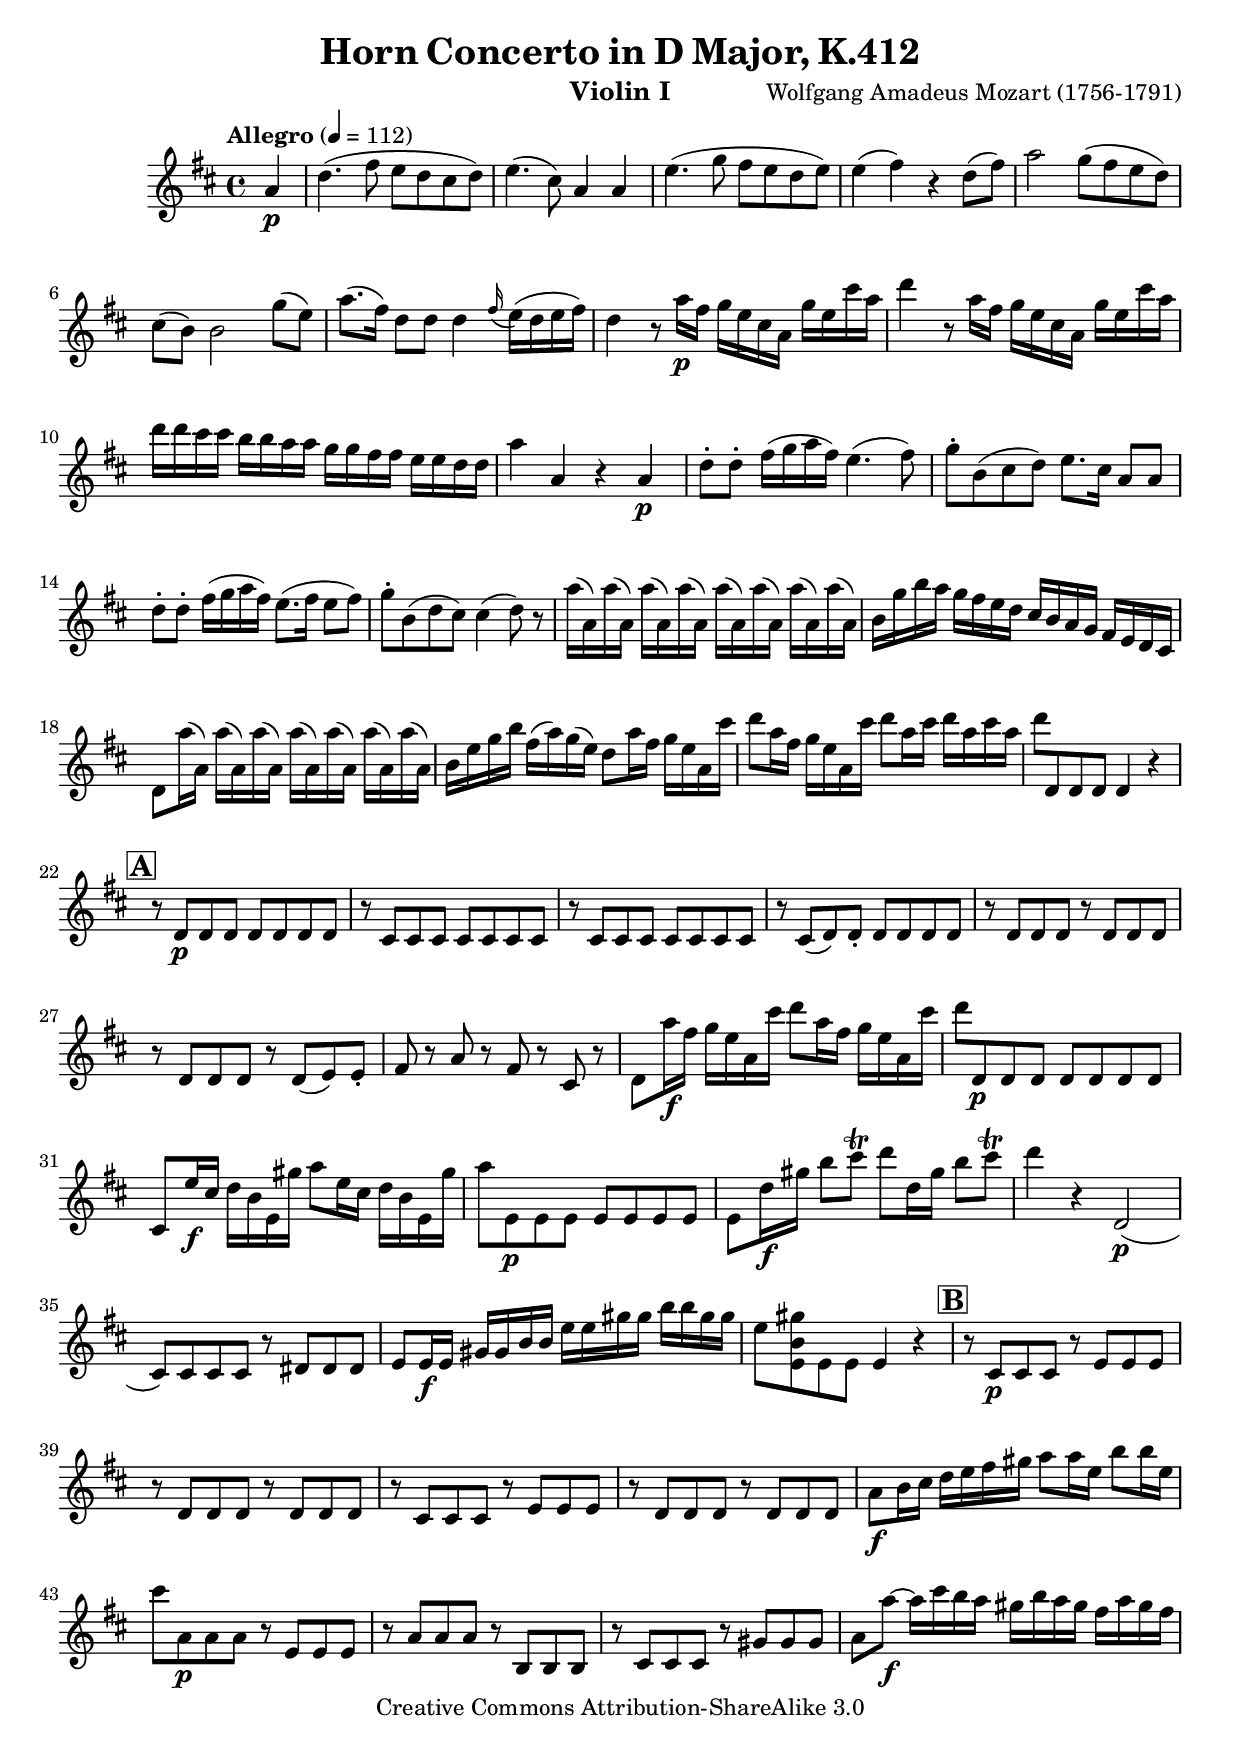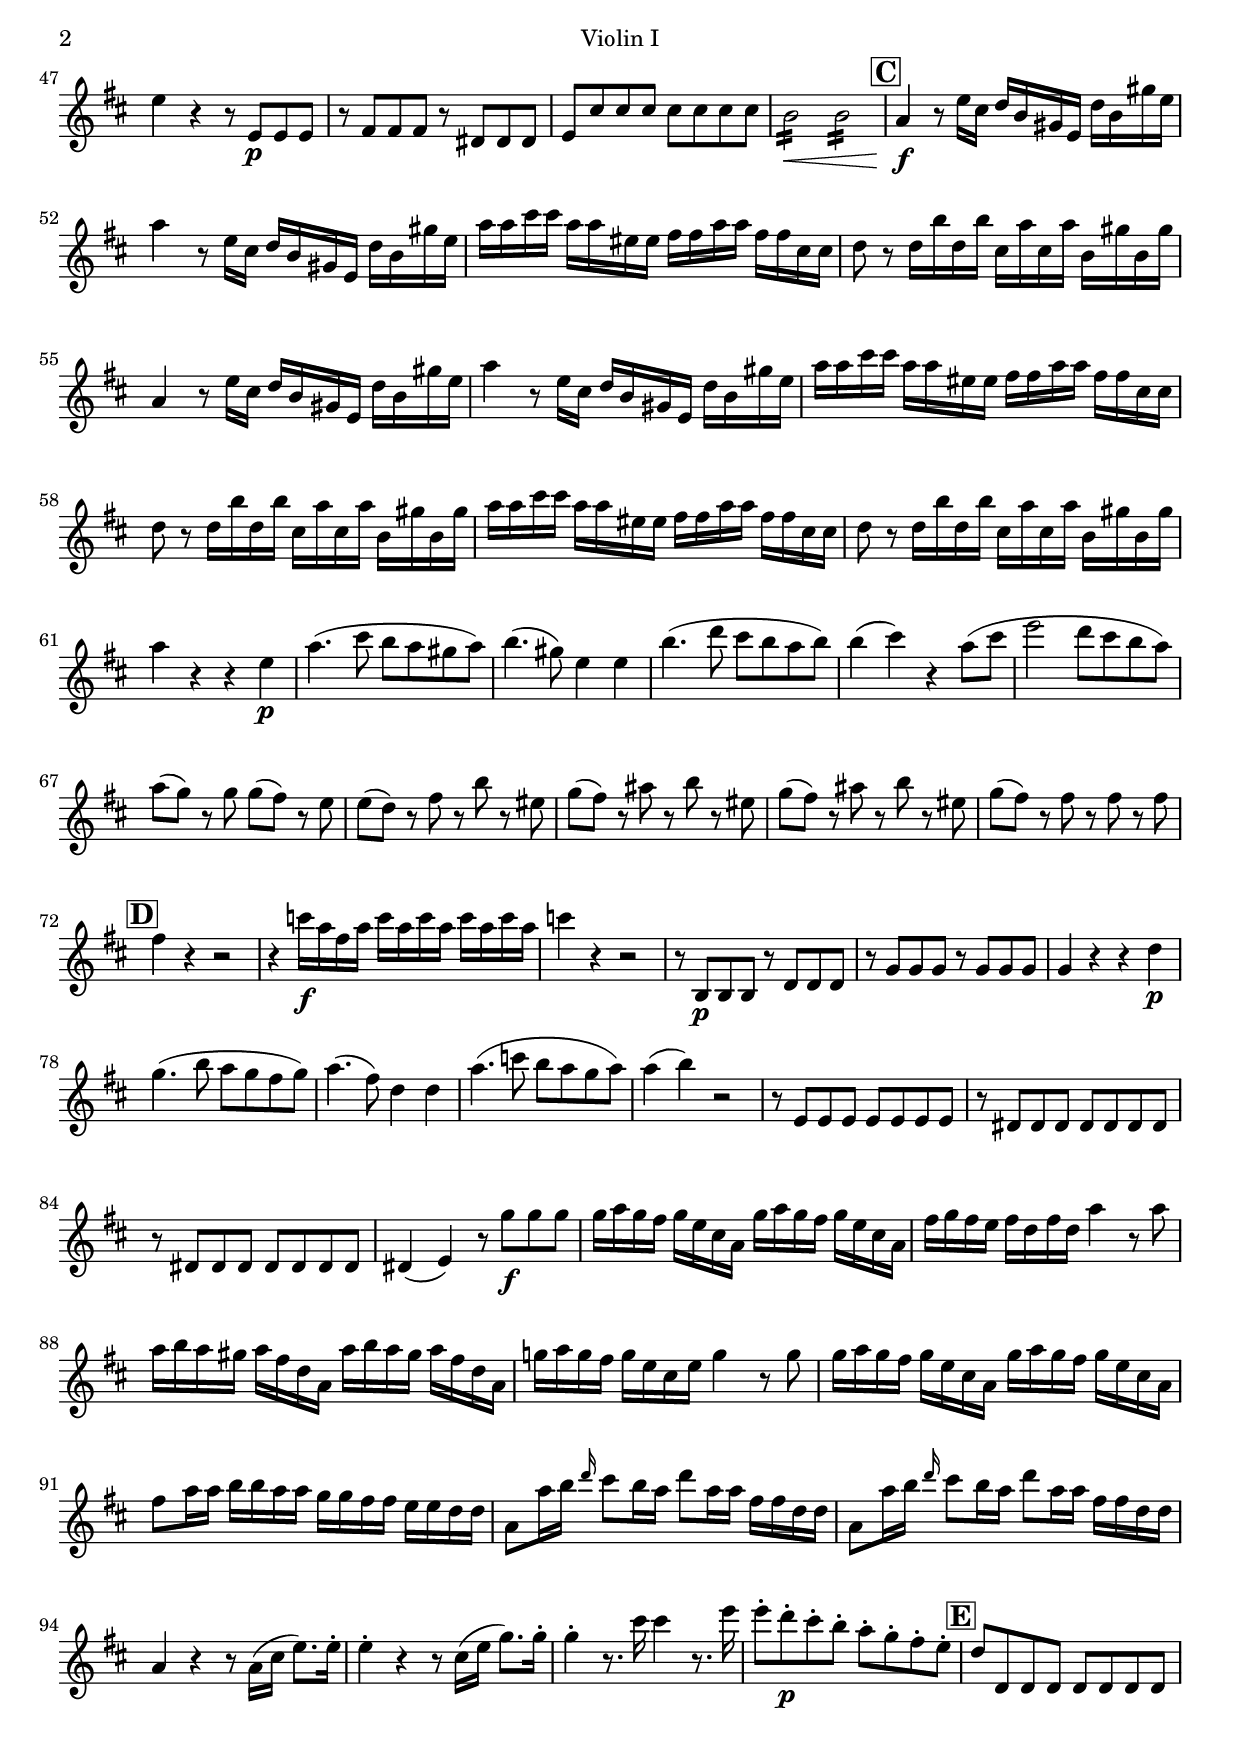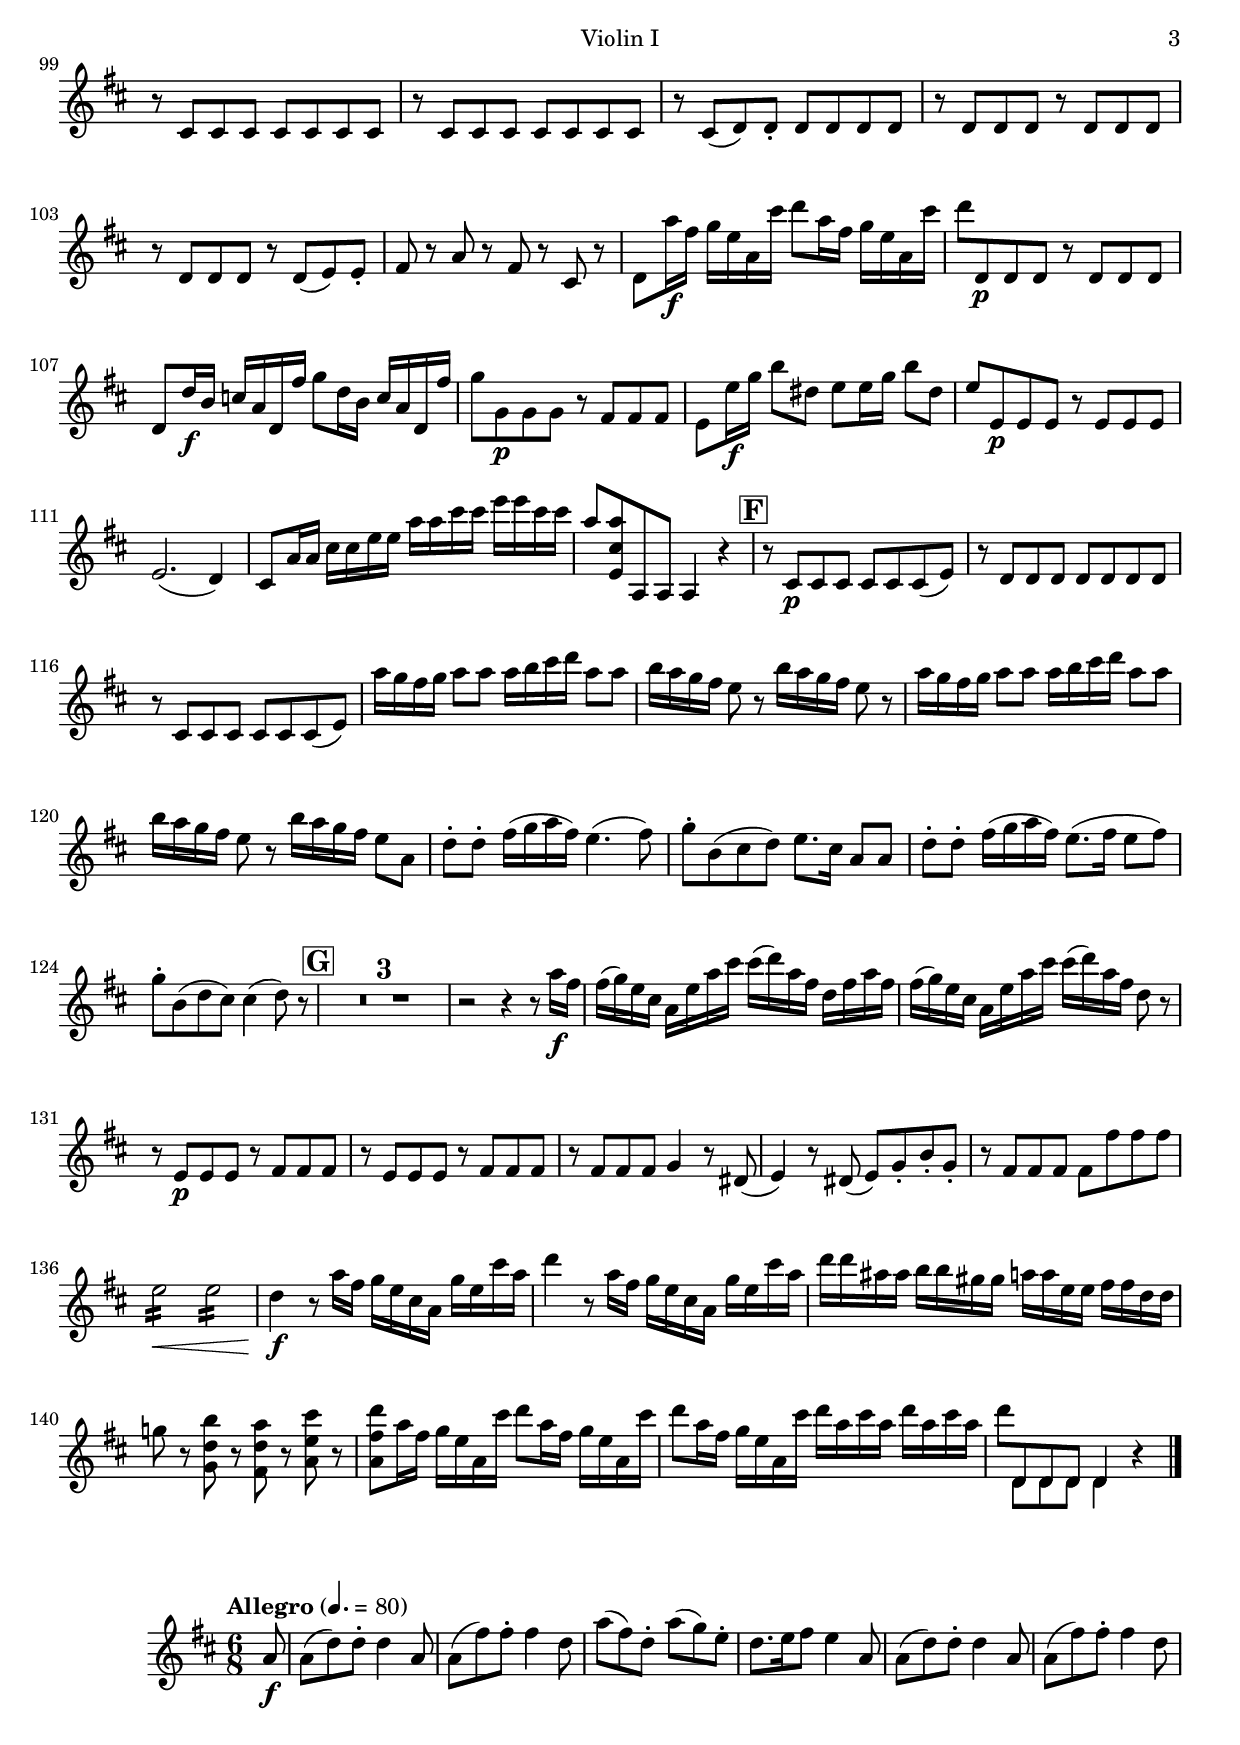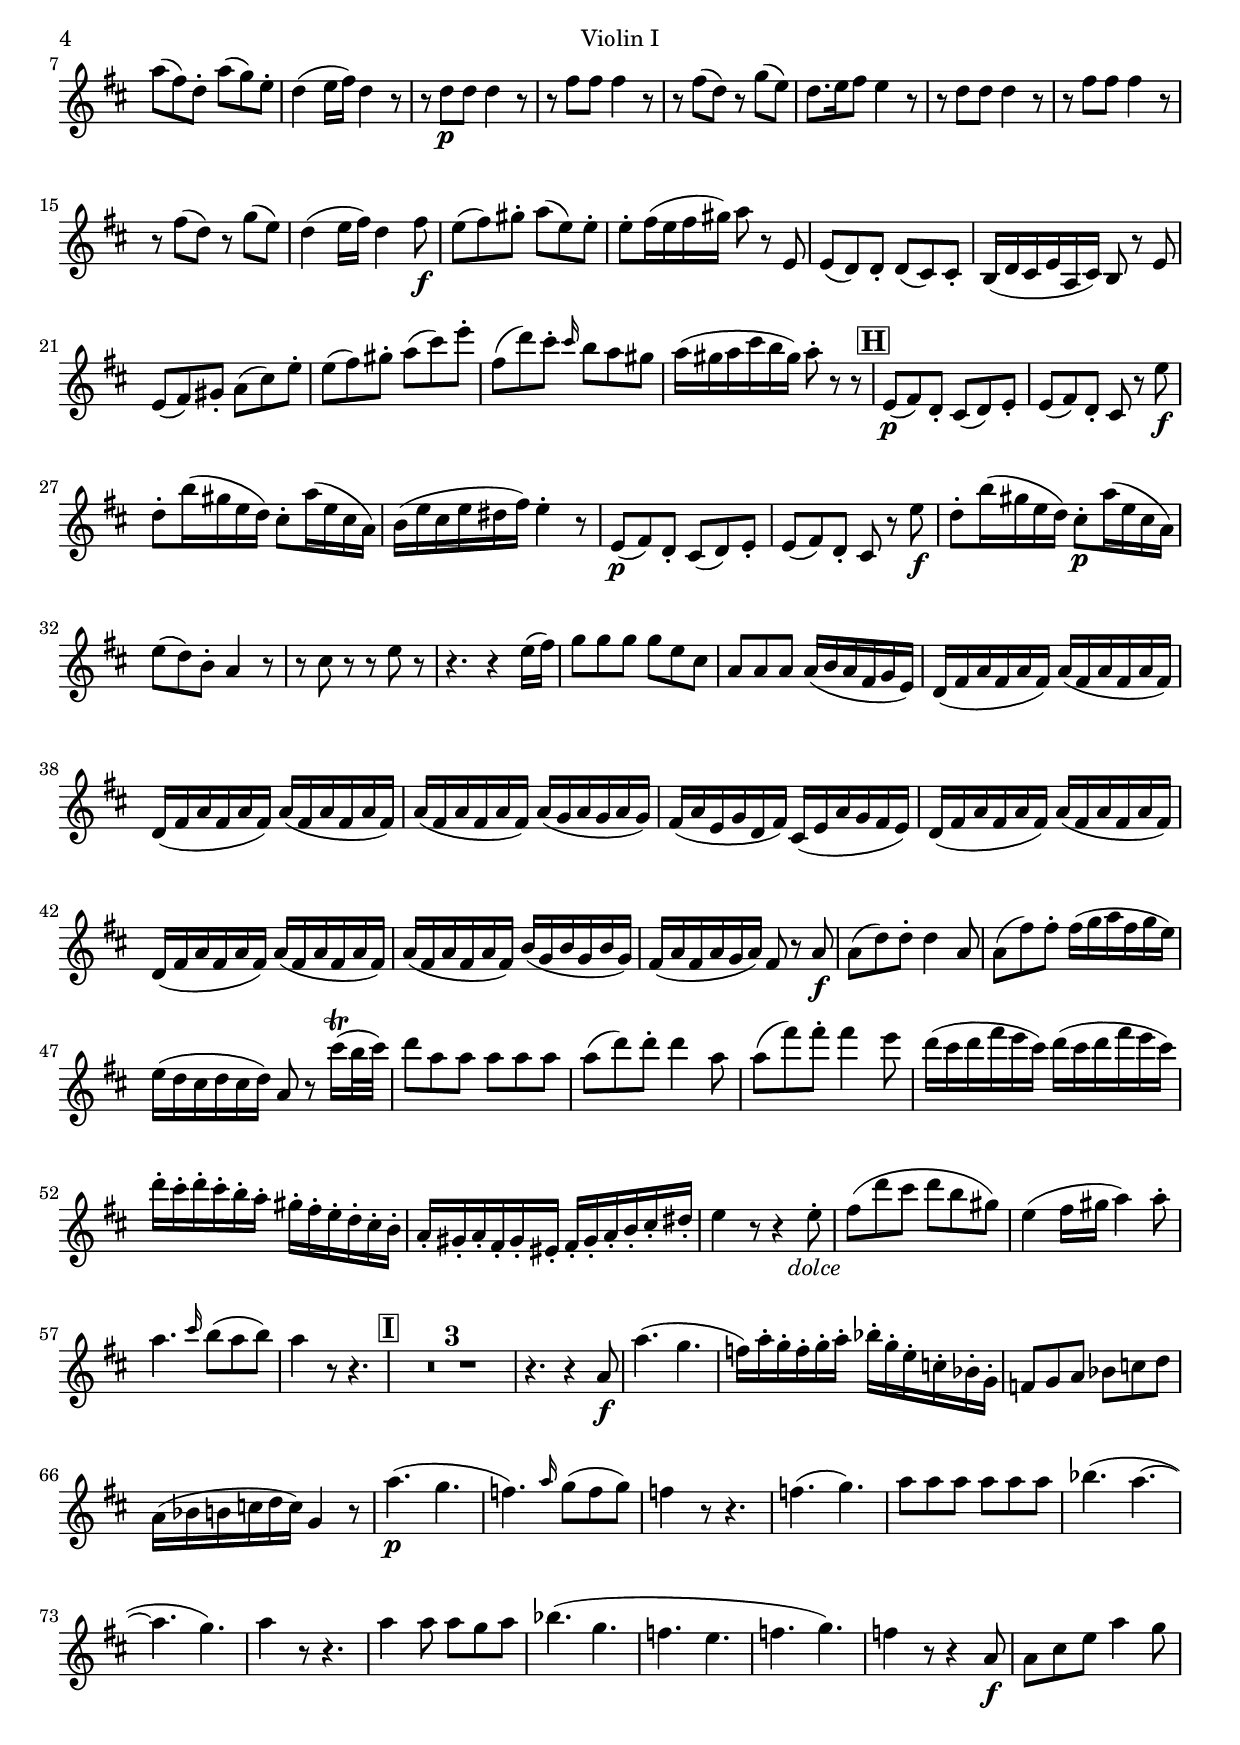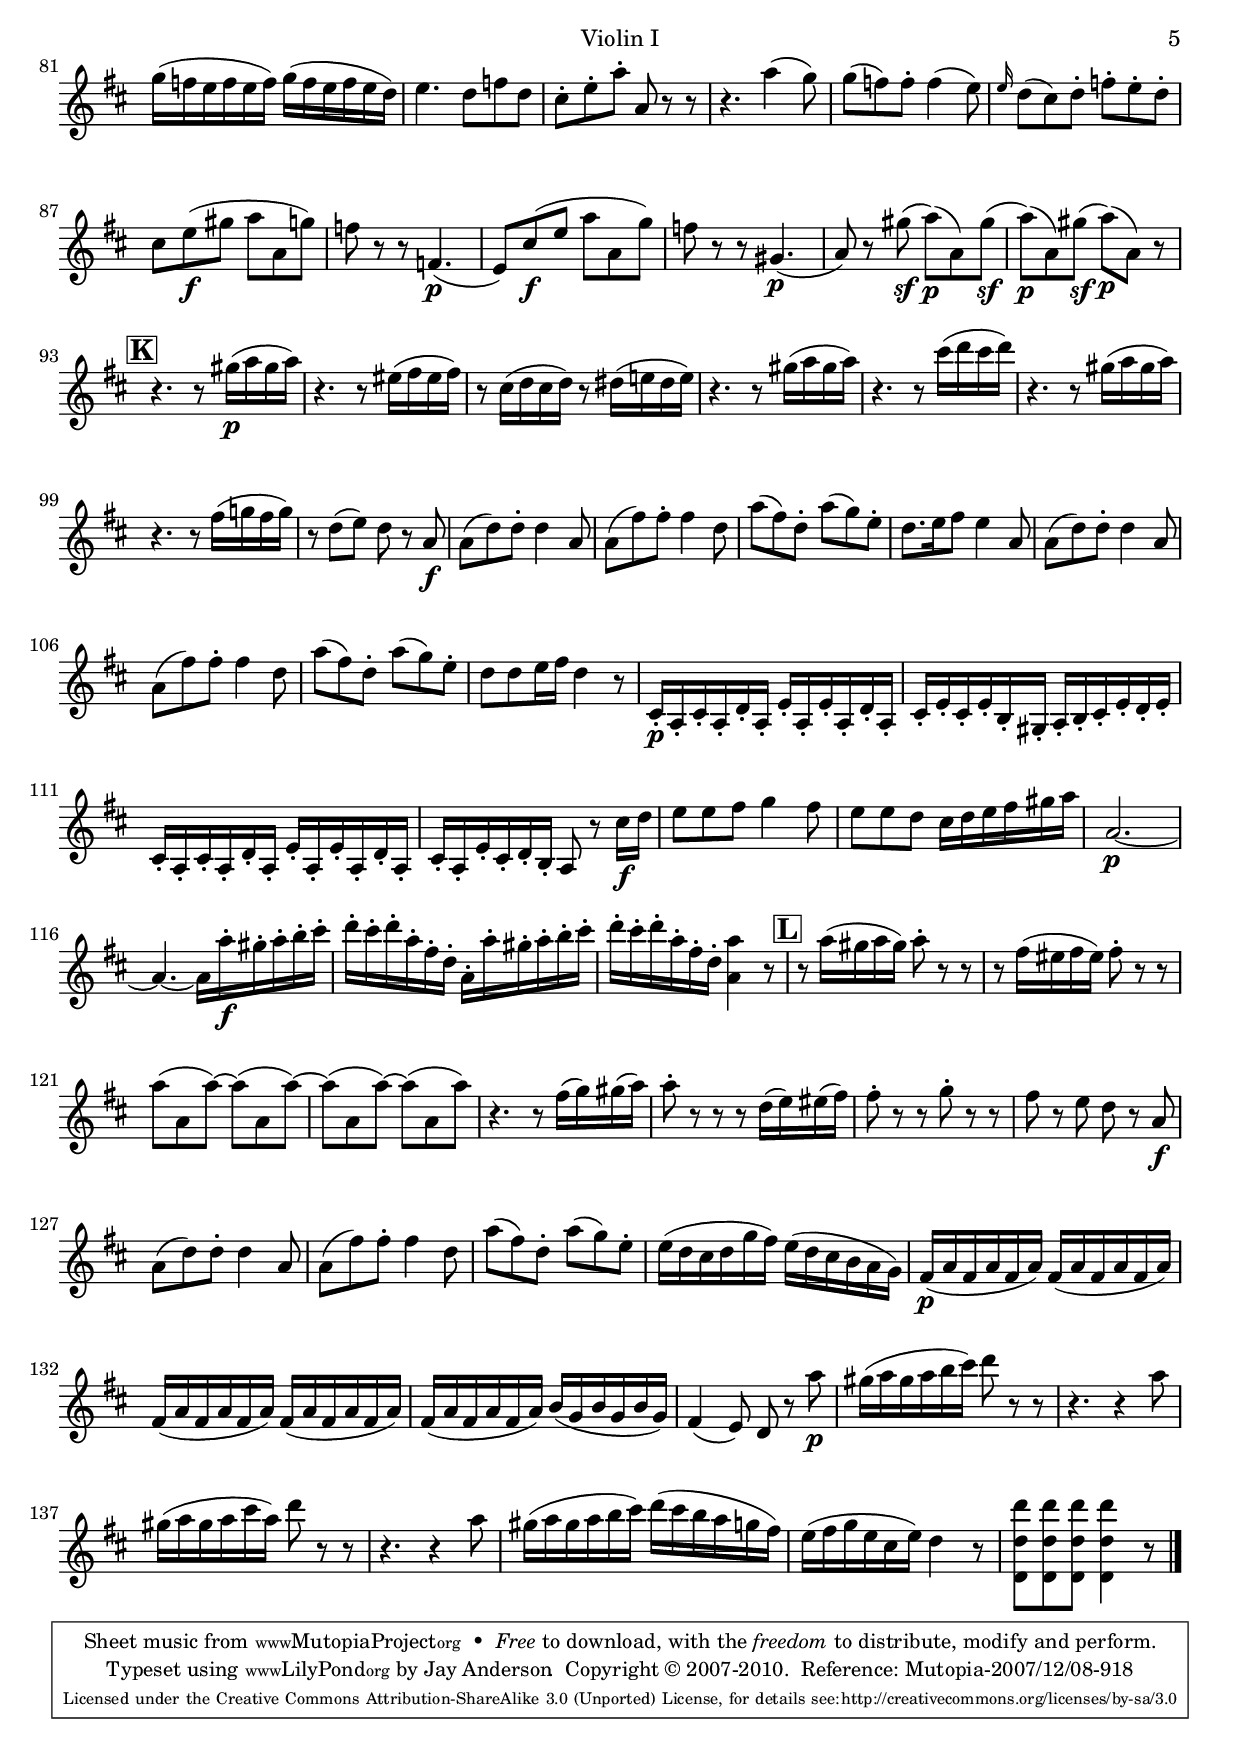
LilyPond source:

\version "2.13.50"

\include "defs.ily"
\version "2.13.50"

violinIMvtI = \relative c''
{
  \key d \major
  a4\p |
  d4.( fis8 e d cis d) |
  e4.( cis8) a4 a |
  e'4.( g8 fis e d e) |
  e4( fis) r d8( fis) |
  a2 g8( fis e d) |
  cis8( b) b2 g'8( e) |
  a8.( fis16) d8 d d4 \appoggiatura fis16 e16( d e fis) |
  d4 r8 a'16\p fis g e cis a g' e cis' a |
  d4 r8 a16 fis g e cis a g' e cis' a |
  d d cis cis b b a a g g fis fis e e d d |
  a'4 a, r a\p |
  d8-. d-. fis16( g a fis) e4.( fis8) |
  g8-. b,( cis d) e8. cis16 a8 a |
  d8-. d-. fis16( g a fis) e8.( fis16 e8 fis) |
  g8-. b,( d cis) cis4( d8) r |
  \repeat unfold 8 {a'16( a,)} |
  b g' b a g fis e d cis b a g fis e d cis |
  d8 \repeat unfold 7 {a''16( a,)} |
  b e g b fis( a) g( e) d8 a'16 fis g e a, cis' |
  d8 a16 fis g e a, cis' d8 a16 cis d a cis a |
  d8 d,, d d d4 r |
  r8 d\p d d d d d d |
  \repeat unfold 2
  {
    r8 cis cis cis cis cis cis cis |
  }
  r8 cis( d) d-. d d d d |
  \repeat unfold 3 {r8 d d d} r d( e) e-. |
  fis8 r a r fis r cis r |
  d a''16\f fis g e a, cis' d8 a16 fis g e a, cis' |
  d8 d,,8\p d d d d d d |
  cis8 e'16\f cis d b e, gis' a8 e16 cis d b e, gis' |
  a8 e,\p e e e e e e |
  e d'16\f gis b8 cis\trill d8 d,16 gis b8 cis\trill |
  d4 r d,,2(\p |
  cis8) cis cis cis r dis dis dis |
  e8 e16\f e gis gis b b e e gis gis b b gis gis |
  e8 <e, b' gis'> e e e4 r |
  r8 cis\p cis cis r e e e |
  r d d d r d d d |
  r8 cis cis cis r e e e |
  r d d d r d d d |
  a'\f b16 cis d e fis gis a8 a16 e b'8 b16 e, |
  cis'8 a,\p a a r e e e |
  r a a a r b, b b |
  r cis cis cis r gis' gis gis |
  a a'~\f a16 cis b a gis b a gis fis a gis fis |
  e4 r r8 e,\p e e |
  r fis fis fis r dis dis dis |
  e cis' cis cis cis cis cis cis |
  <<
    {\repeat tremolo 8 b16 \repeat tremolo 8 b16 |}
    {s1\<}
  >>
  a4\f r8 e'16 cis d b gis e d' b gis' e |
  a4 r8 e16 cis d b gis e d' b gis' e |
  a a cis cis a a eis eis fis fis a a fis fis cis cis |
  d8 r d16 b' d, b' cis, a' cis, a' b, gis' b, gis' |
  a,4 r8 e'16 cis d b gis e d' b gis' e |
  a4 r8 e16 cis d b gis e d' b gis' e |
  a a cis cis a a eis eis fis fis a a fis fis cis cis |
  d8 r d16 b' d, b' cis, a' cis, a' b, gis' b, gis' |
  a a cis cis a a eis eis fis fis a a fis fis cis cis |
  d8 r d16 b' d, b' cis, a' cis, a' b, gis' b, gis' |
  a4 r r e\p |
  a4.( cis8 b a gis a) |
  b4.( gis8) e4 e |
  b'4.( d8 cis b a b) |
  b4( cis) r a8( cis |
  e2 d8 cis b a) |
  a( g) r g g( fis) r e |
  e( d) r fis r b r eis, |
  \repeat unfold 2
  {
    g( fis) r ais r b r eis, |
  }
  g( fis) r fis r fis r fis |
  fis4 r r2 |
  r4 c'16\f a fis a \repeat unfold 4 {c a} |
  c4 r r2 |
  r8 b,,\p b b r d d d |
  r g g g r g g g |
  g4 r r d'\p |
  g4.( b8 a g fis g) |
  a4.( fis8) d4 d |
  a'4.( c8 b a g a) |
  a4( b) r2 |
  r8 e,, e e e e e e |
  \repeat unfold 2
  {
    r8 dis dis dis dis dis dis dis |
  }
  dis4( e) r8 g'\f g g |
  \repeat unfold 2 {g16 a g fis g e cis a} |
  fis' g fis e fis d fis d a'4 r8 a |
  \repeat unfold 2 {a16 b a gis a fis d a} |
  g' a g fis g e cis e g4 r8 g |
  \repeat unfold 2 {g16 a g fis g e cis a} |
  fis'8 a16 a b b a a g g fis fis e e d d |
  \repeat unfold 2
  {
    a8 a'16 b \grace d16 cis8 b16 a d8 a16 a fis fis d d |
  }
  a4 r r8 a16( cis e8.) e16-. |
  e4-. r r8 cis16( e g8.) g16-. |
  g4-. r8. cis16 cis4 r8. e16 |
  e8-. d-.\p cis-. b-. a-. g-. fis-. e-. |
  d8 d, d d d d d d |
  \repeat unfold 2
  {
    r8 cis cis cis cis cis cis cis |
  }
  r8 cis( d) d-. d d d d |
  \repeat unfold 3 {r8 d d d} r d( e) e-. |
  fis8 r a r fis r cis r |
  d a''16\f fis g e a, cis' d8 a16 fis g e a, cis' |
  d8 d,,8\p d d r d d d |
  d8 d'16\f b c a d, fis' g8 d16 b c a d, fis' |
  g8 g,\p g g r fis fis fis |
  e8 e'16\f g b8 dis, e e16 g b8 dis, |
  e8 e,\p e e r e e e |
  e2.( d4) |
  cis8 a'16 a cis cis e e a a cis cis e e cis cis |
  a8 <e, cis' a'> a, a a4 r |
  r8 cis\p \repeat unfold 4 cis cis( e) |
  r8 \repeat unfold 7 d |
  r8 \repeat unfold 5 cis cis( e) |
  a'16 g fis g a8 a a16 b cis d a8 a |
  \repeat unfold 2 {b16 a g fis e8 r} |
  a16 g fis g a8 a a16 b cis d a8 a |
  b16 a g fis e8 r b'16 a g fis e8 a, |
  d8-. d-. fis16( g a fis) e4.( fis8) |
  g8-. b,( cis d) e8. cis16 a8 a |
  d8-. d-. fis16( g a fis) e8.( fis16 e8 fis) |
  g8-. b,( d cis) cis4( d8) r |
  R1*3 |
  r2 r4 r8 a'16\f fis |
  fis( g) e cis a e' a cis cis( d) a fis d fis a fis |
  fis( g) e cis a e' a cis cis( d) a fis d8 r |
  r e,\p e e r fis fis fis |
  r e e e r fis fis fis |
  r fis fis fis g4 r8 dis( |
  e4) r8 dis( e) g-. b-. g-. |
  r fis fis fis fis fis' fis fis |
  <<
    {\repeat tremolo 8 e16 \repeat tremolo 8 e16 |}
    {s1\<}
  >>
  d4\f r8 a'16 fis g e cis a g' e cis' a |
  d4 r8 a16 fis g e cis a g' e cis' a |
  d d ais ais b b gis gis a a e e fis fis d d |
  g8 r <b d, g,> r <a d, fis,> r <cis e, a,> r |
  <d fis, a,> a16 fis g e a, cis' d8 a16 fis g e a, cis'
  d8 a16 fis g e a, cis' d a cis a d a cis a |
  << {d8 \voiceOne d,, d d d4} \new Voice {s8 \voiceTwo d d d d4} >> \oneVoice r4 |
}

violinIMvtII = \relative c''
{
  \key d \major
  a8\f
  a( d) d-. d4 a8 |
  a( fis') fis-. fis4 d8 |
  a'( fis) d-. a'( g) e-. |
  d8. e16 fis8 e4 a,8 |
  a( d) d-. d4 a8 |
  a( fis') fis-. fis4 d8 |
  a'( fis) d-. a'( g) e-. |
  d4( e16 fis) d4 r8 |
  r8 d\p d d4 r8 |
  r8 fis fis fis4 r8 |
  r8 fis( d) r g( e) |
  d8. e16 fis8 e4 r8 |
  r8 d d d4 r8 |
  r8 fis fis fis4 r8 |
  r8 fis( d) r g( e) |
  d4( e16 fis) d4 fis8\f |

  e( fis) gis-. a( e) e-. |
  e-. fis16( e fis gis) a8 r e, |
  e( d) d-. d( cis) cis-. |
  b16( d cis e a, cis) b8 r e |
  e( fis) gis-. a( cis) e-. |
  e( fis) gis-. a( cis) e-. |
  fis,( d') cis-. \grace cis16 b8 a gis |
  a16( gis a cis b gis) a8-. r r |

  e,8(\p fis) d-. cis( d) e-. |
  e( fis) d-. cis r e'\f |
  d-. b'16( gis e d) cis8-. a'16( e cis a) |
  b( e cis e dis fis) e4-. r8 |
  e,8(\p fis) d-. cis( d) e-. |
  e( fis) d-. cis r e'\f |
  d-. b'16( gis e d) cis8-.\p a'16( e cis a) |
  e'8( d) b-. a4 r8 |
  r cis r r e r |
  r4. r4 e16( fis) |
  g8 g g g e cis |
  a a a a16( b a fis g e) |
  \repeat unfold 2
  {
    <<
      {\repeat unfold 2 {s16*5( s16)} |}
      {d16 fis \repeat unfold 5 {a fis} |}
    >>
  }
  <<
    {\repeat unfold 2 {s16*5( s16)} |}
    {\repeat unfold 3 {a16 fis} \repeat unfold 3 {a16 g} |}
  >>
  <<
    {\repeat unfold 2 {s16*5( s16)} |}
    {fis16 a e g d fis cis e a g fis e |}
  >>
  \repeat unfold 2
  {
    <<
      {\repeat unfold 2 {s16*5( s16)} |}
      {d16 fis \repeat unfold 5 {a fis} |}
    >>
  }
  <<
    {\repeat unfold 2 {s16*5( s16)} |}
    {\repeat unfold 3 {a16 fis} \repeat unfold 3 {b16 g} |}
  >>
  fis16( a fis a g a) fis8 r a\f |

  a( d) d-. d4 a8 |
  a( fis') fis-. fis16( g a fis g e) |
  e16( d cis d cis d) a8 r cis'16(\trill b32 cis) |
  d8 a a a a a |
  a( d) d-. d4 a8 |
  a( fis') fis-. fis4 e8 |
  \repeat unfold 2 {d16( cis d fis e cis)} |
  <<
    {\repeat unfold 24 s16-. |}
    {
      d16 cis d cis b a gis fis e d cis b |
      a gis a fis gis eis fis gis a b cis dis |
    }
  >>
  e4 r8 r4 e8-.\dolce |
  fis( d' cis d b gis) |
  e4( fis16 gis a4) a8-. |
  a4. \grace cis16 b8( a b) |
  a4 r8 r4. |
  R2.*3 |
  r4. r4 a,8\f |
  a'4.( g | f16)
  <<
    {\repeat unfold 11 s16-. |}
    {a g f g a bes g e c bes g |}
  >>
  f8 g a bes c d |
  a16( bes b c d c) g4 r8 |

  a'4.(\p g |
  f) \grace a16 g8( f g) |
  f4 r8 r4. |
  f4.( g) |
  \repeat unfold 6 a8 |
  bes4.( a~ | a( g) |
  a4 r8 r4. |
  a4 a8 a g a |
  bes4.( g | f e | f g) |
  f4 r8 r4 a,8\f |
  a cis e a4 g8 |
  g16( f e f e f) g( f e f e d) |
  e4. d8 f d |
  cis-. e-. a-. a, r r |

  r4. a'4( g8) |
  g( f) f-. f4( e8) |
  \grace e16 d8( cis) d-. f-. e-. d-. |
  cis e(\f gis a a, g') |
  f r r f,4.(\p |
  e8) cis'(\f e a a, g') |
  f8 r r gis,4.(\p |
  a8) r gis'(\sf a)(\p a,) gis'(\sf |
  a)(\p a,) gis'(\sf a)(\p a,) r |
  r4. r8 gis'16(\p a gis a) |
  r4. r8 eis16( fis eis fis) |
  r8 cis16( d cis d) r8 dis16( e dis e) |
  r4. r8 gis16( a gis a) |
  r4. r8 cis16( d cis d) |
  r4. r8 gis,16( a gis a) |
  r4. r8 fis16( g fis g) |
  r8 d( e) d r a\f |
  a( d) d-. d4 a8 |
  a( fis') fis-. fis4 d8 |
  a'( fis) d-. a'( g) e-. |
  d8. e16 fis8 e4 a,8 |
  a( d) d-. d4 a8 |
  a( fis') fis-. fis4 d8 |
  a'( fis) d-. a'( g) e-. |
  d d e16 fis d4 r8 |
  <<
    {\repeat unfold 42 s16-.}
    {
      cis,16\p a cis a d a e' a, e' a, d a |
      cis e cis e b gis a b cis e d e |
      cis a cis a d a e' a, e' a, d a |
      cis a e' cis d b
    }
  >> a8 r cis'16\f d |
  e8 e fis g4 fis8 |
  e e d cis16 d e fis gis a |
  a,2.~\p |
  a4.~ a16
  <<
    {\repeat unfold 23 s16-.}
    {
      a'16\f gis a b cis |
      d cis d a fis d a a' gis a b cis |
      d cis d a fis d
    }
  >> <a' a,>4 r8 |
  r8 a16( gis a gis) a8-. r r |
  r8 fis16( eis fis eis) fis8-. r r |
  a8( a, a'~) a( a, a'~)  |
  a8( a, a'~) a( a, a')  |
  r4. r8 fis16( g) gis( a) |
  a8-. r r r d,16( e) eis( fis) |
  fis8-. r r g-. r r |
  fis r e d r a\f |
  a( d) d-. d4 a8 |
  a( fis') fis-. fis4 d8 |
  a'( fis) d-. a'( g) e-. |
  <<
    {\repeat unfold 8 {s16*5( s16)} }
    {
      e16 d cis d g fis e d cis b a g |
      fis16\p a \repeat unfold 14 {fis a} \repeat unfold 3 {b g} |
    }
  >>
  fis4( e8) d r a''\p |
  gis16( a gis a b cis) d8 r r |
  r4. r4 a8 |
  gis16( a gis a cis a) d8 r r |
  r4. r4 a8 |
  gis16( a gis a b cis) d( cis b a g fis) |
  e( fis g e cis e) d4 r8 |
  \repeat unfold 3 <d, d' d'>8 <d d' d'>4 r8
}


instrument = "Violin I"

\book
{
  \include "header.ily"
  \score
  {
    \new Staff
    {
      << \violinIMvtI \outlineMvtI >>
    }
  }
  \score
  {
    \new Staff
    {
      << \violinIMvtII \outlineMvtII >>
    }
  }
}
